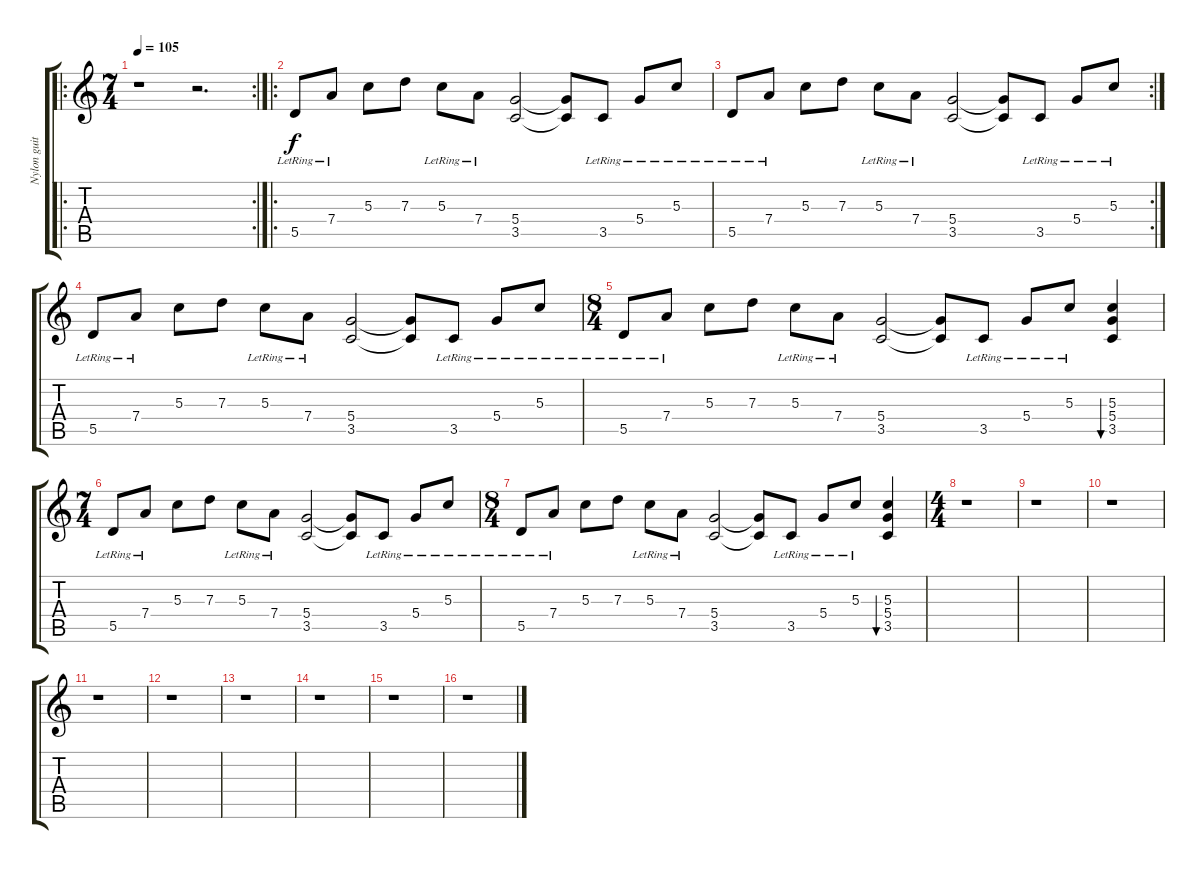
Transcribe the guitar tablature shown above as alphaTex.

\track ("Nylon guitar / Overdrive lead" "Nylon guit") {instrument acousticguitarnylon}
\staff {score tabs}
\tuning (E4 B3 G3 D3 A2 E2) {hide}
\ro
\rc 2
\ts (7 4)
\tempo 105
\clef g2
\ks c
r.1{dy f instrument acousticguitarnylon} r.2{d} |
\ro
5.5{lr}.8 7.4{lr}.8 5.3.8 7.3.8 5.3{lr}.8 7.4{lr}.8 (5.4 3.5).2 (5.4{t} 3.5{t}).8 3.5{lr}.8 5.4{lr}.8 5.3{lr}.8 |
\rc 2
5.5{lr}.8 7.4{lr}.8 5.3.8 7.3.8 5.3{lr}.8 7.4{lr}.8 (5.4 3.5).2 (5.4{t} 3.5{t}).8 3.5{lr}.8 5.4{lr}.8 5.3{lr}.8 |
5.5{lr}.8 7.4{lr}.8 5.3.8 7.3.8 5.3{lr}.8 7.4{lr}.8 (5.4 3.5).2 (5.4{t} 3.5{t}).8 3.5{lr}.8 5.4{lr}.8 5.3{lr}.8 |
\ts (8 4)
5.5{lr}.8 7.4{lr}.8 5.3.8 7.3.8 5.3{lr}.8 7.4{lr}.8 (5.4 3.5).2 (5.4{t} 3.5{t}).8 3.5{lr}.8 5.4{lr}.8 5.3{lr}.8 (5.3 5.4 3.5).4{bu 480} |
\ts (7 4)
5.5{lr}.8 7.4{lr}.8 5.3.8 7.3.8 5.3{lr}.8 7.4{lr}.8 (5.4 3.5).2 (5.4{t} 3.5{t}).8 3.5{lr}.8 5.4{lr}.8 5.3{lr}.8 |
\ts (8 4)
5.5{lr}.8 7.4{lr}.8 5.3.8 7.3.8 5.3{lr}.8 7.4{lr}.8 (5.4 3.5).2 (5.4{t} 3.5{t}).8 3.5{lr}.8 5.4{lr}.8 5.3{lr}.8 (5.3 5.4 3.5).4{bu 480} |
\ts (4 4)
r.1 |
r.1 |
r.1 |
r.1 |
r.1 |
r.1 |
r.1 |
r.1 |
r.1
